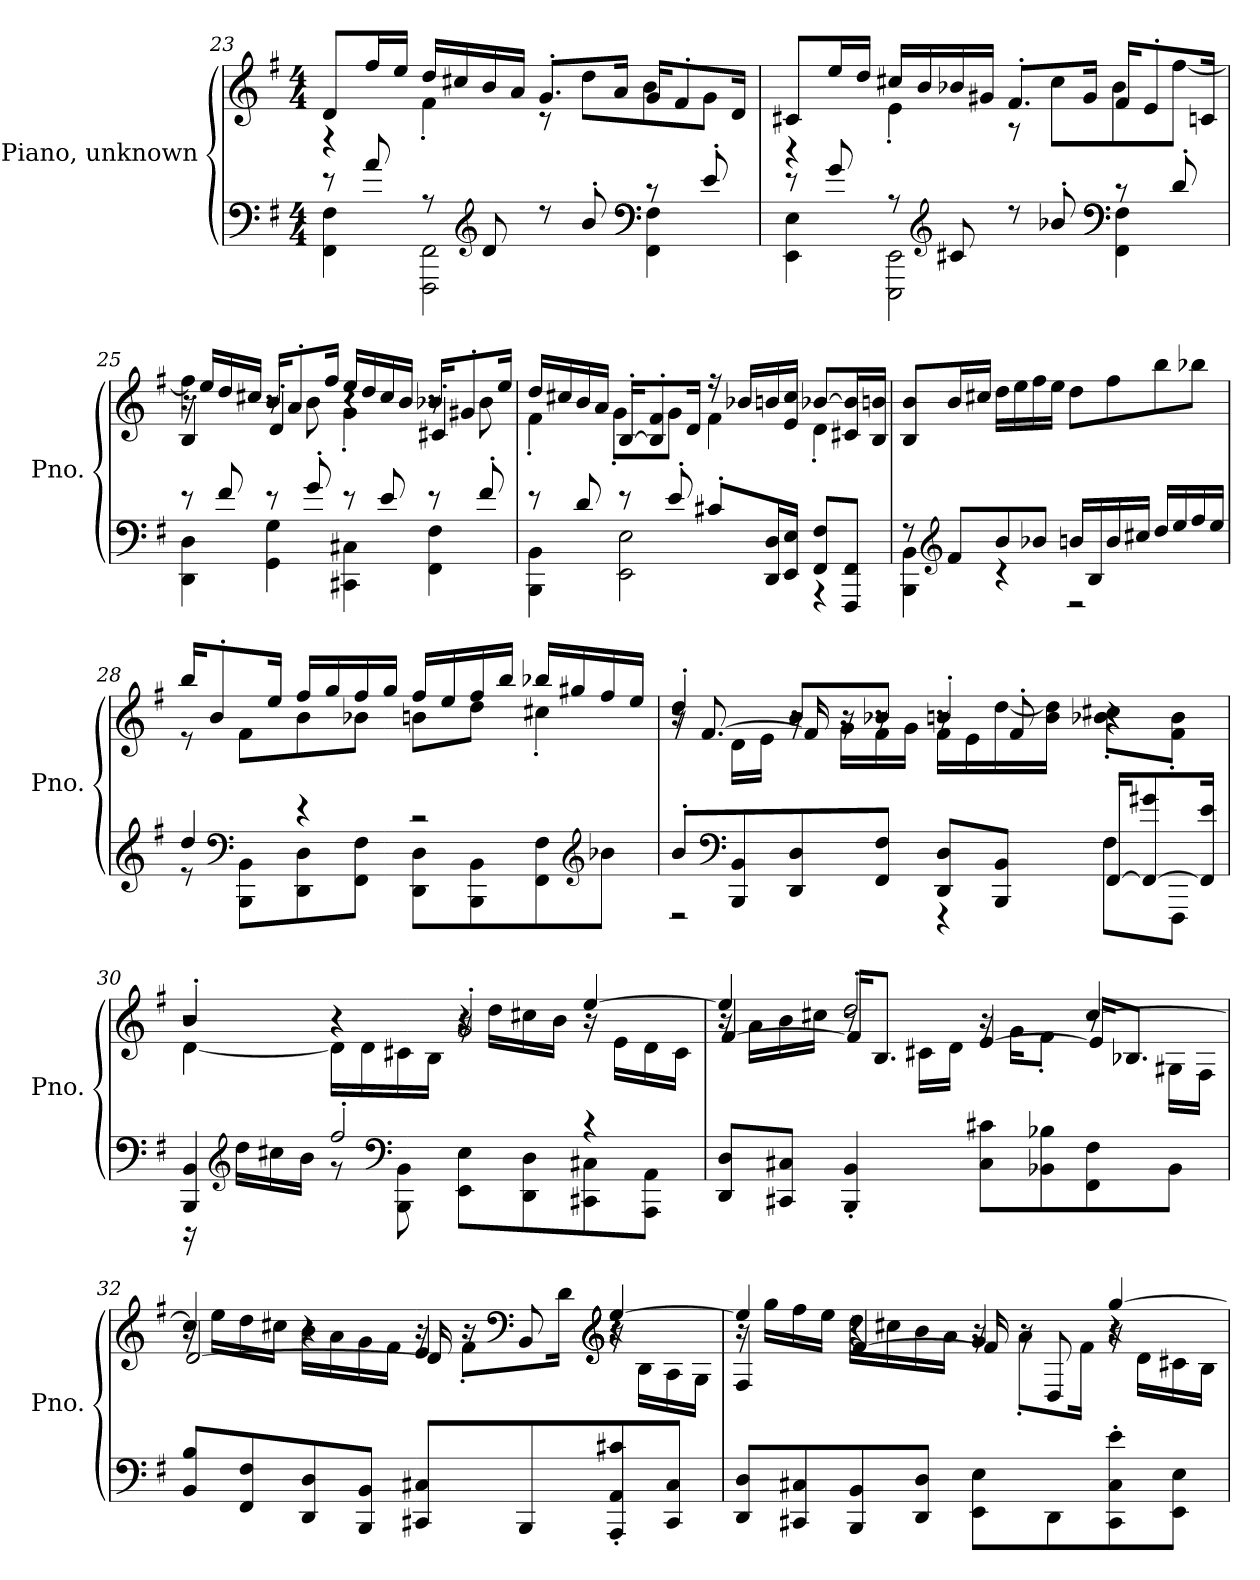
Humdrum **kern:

**kern	**kern
*part1	*part1
*staff2	*staff1
*I"Piano, unknown	*
*I'Pno.	*
!!LO:LB:g=z
*clefF4	*clefG2
*k[f#]	*k[f#]
*M4/4	*M4/4
=23	=23
*^	*^
8r	4FF#\ 4F#\	8d/L	4r
8a/	.	16ff#/L	.
.	.	16ee/JJ	.
8r	2FFF#\ 2FF#\	16dd/LL	4f#'\
.	.	16cc#X/	.
*clefG2	*	*	*
8d/	.	16b/	.
.	.	16a/JJ	.
8r	.	8.g'/L	8r
8b'/	.	.	8dd\L
.	.	16a/Jk	.
*clefF4	*	*	*
8r	4FF#\ 4F#\	16g/KL	8b\
.	.	8f#'/	.
8e'/	.	.	8g\J
.	.	16d/Jk	.
=24	=24	=24	=24
8r	4EE\ 4E\	8c#X/L	4r
8g/	.	16ee/L	.
.	.	16dd/JJ	.
8r	2EEE\ 2EE\	16cc#X/LL	4e'\
.	.	16b/	.
*clefG2	*	*	*
8c#X/	.	16b-X/	.
.	.	16g#X/JJ	.
8r	.	8.f#'/L	8r
8b-X'/	.	.	8cc#\L
.	.	16g#/Jk	.
*clefF4	*	*	*
8r	4FF#\ 4F#\	16f#/KL	8b-\
.	.	8e'/	.
8d'/	.	.	[8ff#\J
.	.	16cn/Jk	.
!!LO:PB:g=z
=25	=25	=25	=25
*	*	*	*^
8r	4DD\ 4D\	16r	4ff#\]	4B'/
.	.	16ee/LL	.	.
8f#/	.	16dd/	.	.
.	.	16cc#X/JJ	.	.
8r	4GG\ 4G\	16b/KL	8r	4d'/
.	.	8a'/	.	.
8g'/	.	.	8b\	.
.	.	16ff#/Jk	.	.
8r	4CC#X\ 4C#X\	16ee/LL	4g'\	4r
.	.	16dd/	.	.
8e/	.	16cc#/	.	.
.	.	16b/JJ	.	.
8r	4FF#\ 4F#\	16b-X/KL	8r	4c#X'/
.	.	8g#X'/	.	.
8f#'/	.	.	8b-\	.
.	.	16ee/Jk	.	.
*	*	*	*v	*v
=26	=26	=26	=26
8r	4BBB\ 4BB\	16dd/LL	4f#'\
.	.	16cc#X/	.
8d/	.	16b/	.
.	.	16a/JJ	.
8r	2EE\ 2E\	[16B'/KL	8g'\L
.	.	8B/]' 8f#/'	.
8e'/	.	.	8g\J
.	.	16d/Jk	.
8c#X'/L	.	16r	4f#\
.	.	16b-X/LL	.
16DD/ 16D/L	.	16bn/	.
16EE/ 16E/JJ	.	16e/ 16cc#/JJ	.
8FF#/ 8F#/L	4r	[8b-X/L	4d'\
8FFF#/ 8FF#/J	.	16c#X/ 16b-/]L	.
.	.	16B/ 16bn/JJ	.
*	*	*v	*v
!!LO:LB:g=z
=27	=27	=27
8r	4BBB\ 4BB\	8B/ 8b/L
*clefG2	*	*
8f#/L	.	16b/L
.	.	16cc#X/JJ
8b/	4r	16dd\LL
.	.	16ee\
8b-X/J	.	16ff#\
.	.	16ee\JJ
16bn/LL	2r	8dd\L
16B/	.	.
16b/	.	8ff#\
16cc#X/JJ	.	.
16dd/LL	.	8bb\
16ee/	.	.
16ff#/	.	8bb-X\J
16ee/JJ	.	.
=28	=28	=28
*	*	*^
4dd/	8r	16bb/KL	8r
.	.	8b'/	.
*clefF4	*	*	*
.	8BBB\ 8BB\L	.	8f#\L
.	.	16ee/Jk	.
4r	8DD\ 8D\	16ff#/LL	8b\
.	.	16gg/	.
.	8FF#\ 8F#\J	16ff#/	8b-X\J
.	.	16gg/JJ	.
2r	8DD\ 8D\L	16ff#/LL	8bn\L
.	.	16ee/	.
.	8BBB\ 8BB\	16ff#/	8dd\J
.	.	16bb/JJ	.
.	8FF#\ 8F#\	16bb-X/LL	4cc#X'\
.	.	16gg#X/	.
*clefG2	*	*	*
.	8b-X\J	16ff#/	.
.	.	16ee/JJ	.
!!LO:LB:g=z
=29	=29	=29	=29
*	*	*	*^
8b'/L	2r	4dd'/	8r	16r
.	.	.	.	[8.f#/
*clefF4	*	*	*	*
8BBB/ 8BB/	.	.	16d\LL	.
.	.	.	16e\JJ	.
8DD/ 8D/	.	8b/L	16r	16f#/]
.	.	.	16g\LL	16r
8FF#/ 8F#/J	.	8b-X/J	16f#\	8r
.	.	.	16g\JJ	.
8DD/ 8D/L	4r	4bn'/	16f#\LL	8r
.	.	.	16e\	.
8BBB/ 8BB/J	.	.	[16dd\	8f#'/
.	.	.	16b\ 16dd\]JJ	.
[16FF#/KL	8F#\L	4r	8b-X\' 8cc#X\'L	4r
8FF#/_ 8g#X/	.	.	.	.
.	8FFF#\J	.	8f#\' 8b-\'J	.
16FF#/] 16e/Jk	.	.	.	.
=30	=30	=30	=30	=30
4BBB/ 4BB/	16r	2r	[4d\	4b'/
*clefG2	*	*	*	*
.	16dd\LL	.	.	.
.	16cc#X\	.	.	.
.	16b\JJ	.	.	.
2ff#'/	8r	.	16d\LL]	4r
.	.	.	16d\	.
*clefF4	*	*	*	*
.	8BBB\ 8BB\	.	16c#X\	.
.	.	.	16B\JJ	.
.	8EE\ 8E\L	4r	16r	2g'/
.	.	.	16dd\LL	.
.	8DD\ 8D\	.	16cc#X\	.
.	.	.	16b\JJ	.
4r	8CC#X\ 8C#X\	[4ee/	16r	.
.	.	.	16e\LL	.
.	8AAA\ 8AA\J	.	16d\	.
.	.	.	16c#\JJ	.
*v	*v	*	*	*
!!LO:LB:g=z	!!	!!
=31	=31	=31	=31
8DD/ 8D/L	4ee/]	16r	[4f#/
.	.	16a\LL	.
8CC#X/ 8C#X/J	.	16b\	.
.	.	16cc#X\JJ	.
4BBB/' 4BB/'	2dd'/	8r	16f#/KL]
.	.	.	8.B/J
.	.	16c#X\LL	.
.	.	16d\JJ	.
8C#\ 8c#X\L	.	16r	[4e/
.	.	16g\KL	.
8BB-X\ 8B-X\	.	8f#'\J	.
8FF#\ 8F#\	[4cc#/	8r	16e/KL]
.	.	.	8.B-X/J
8BB-\J	.	16G#X\LL	.
.	.	16F#\JJ	.
=32	=32	=32	=32
8BB/ 8B/L	4cc#/]	16r	[2d/
.	.	16ee\LL	.
8FF#/ 8F#/	.	16dd\	.
.	.	16cc#X\JJ	.
8DD/ 8D/	4r	16b\LL	.
.	.	16a\	.
8BBB/ 8BB/J	.	16g\	.
.	.	16f#\JJ	.
8CC#X/ 8C#X/L	4e/	16r	16d/]
.	.	8f#'\L	16r
*	*clefF4	*	*
8BBB/	.	.	8BB/
.	.	16d\Jk	.
*	*clefG2	*	*
8AAA/' 8AA/' 8c#X/'	[4ee/	16r	4r
.	.	16B\LL	.
8CC#/ 8C#/J	.	16A\	.
.	.	16G\JJ	.
!!LO:LB:g=z	!!	!!
=33	=33	=33	=33
8DD/ 8D/L	4ee/]	16r	4F#/
.	.	16gg\LL	.
8CC#X/ 8C#X/	.	16ff#\	.
.	.	16ee\JJ	.
8BBB/ 8BB/	4r	16dd\LL	[4f#/
.	.	16cc#X\	.
8DD/ 8D/J	.	16b\	.
.	.	16a\JJ	.
8EE\ 8E\L	4g/	16r	16f#/]
.	.	8a'\L	16r
8DD\	.	.	8D/
.	.	16f#\Jk	.
8CC#\' 8C#\' 8e\'	[4gg/	16r	4r
.	.	16d\LL	.
8EE\ 8E\J	.	16c#X\	.
.	.	16B\JJ	.
*	*v	*v	*v
=	=
*-	*-
